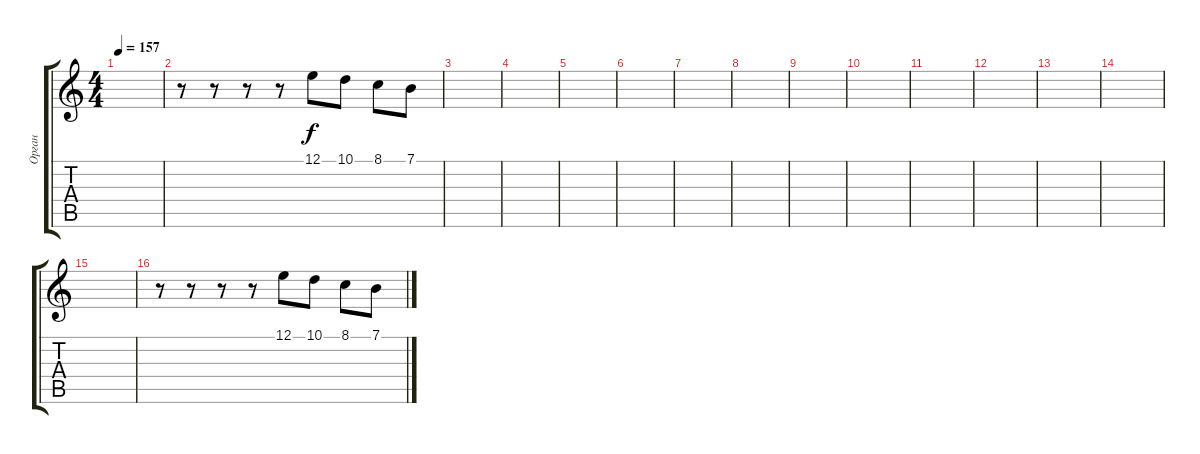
\track ("Орган" "Орган") {instrument percussiveorgan}
\staff {score tabs}
\tuning (E4 B3 G3 D3 A2 E2) {hide}
\ts (4 4)
\tempo 157
\clef g2
\ks c
|
r.8 r.8 r.8 r.8 12.1.8 10.1.8 8.1.8 7.1.8 |
|
|
|
|
|
|
|
|
|
|
|
|
|
r.8 r.8 r.8 r.8 12.1.8 10.1.8 8.1.8 7.1.8
